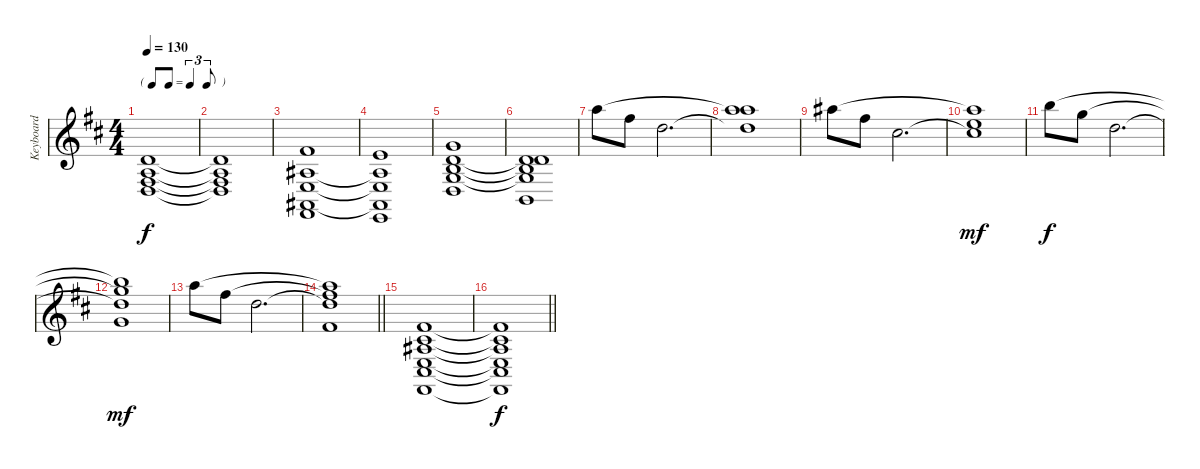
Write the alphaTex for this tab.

\track ("Keyboard" "Keyboard") {instrument rockorgan}
\staff {score}
\tuning (E4 B3 G3 D3 A2 E2) {hide}
\ts (4 4)
\tf triplet8th
\tempo 130
\clef g2
\ks d
(3.2 2.3 4.4 5.5).1{dy f} |
(3.2{t} 2.3{t} 4.4{t} 5.5{t}).1 |
(7.2 3.3 2.4 1.5 2.6).1 |
(5.2 3.3{t} 2.4{t} 1.5{t} 0.6).1 |
(8.2 7.3 9.4 10.5 10.6).1 |
(3.2 7.3{t} 9.4{t} 10.5{t} 7.6).1 |
17.1.8 19.2.8 19.3.2{d} |
(17.1{t} 22.2 19.3{t}).1 |
18.1.8 19.2.8 18.3.2{d} |
(18.1{t} 17.2 18.3{t}).1{dy mf} |
19.1.8{dy f} 20.2.8 19.3.2{d} |
(19.1{t} 20.2{t} 19.3{t} 17.4).1{dy mf} |
17.1.8 19.2.8 19.3.2{d} |
\barLineRight lightlight
(17.1{t} 19.2{t} 19.3{t} 16.4).1 |
(2.1 2.2 3.3 2.4 4.5 2.6).1 |
\barLineRight lightlight
(2.1{t} 2.2{t} 3.3{t} 2.4{t} 4.5{t} 2.6{t}).1{dy f}
